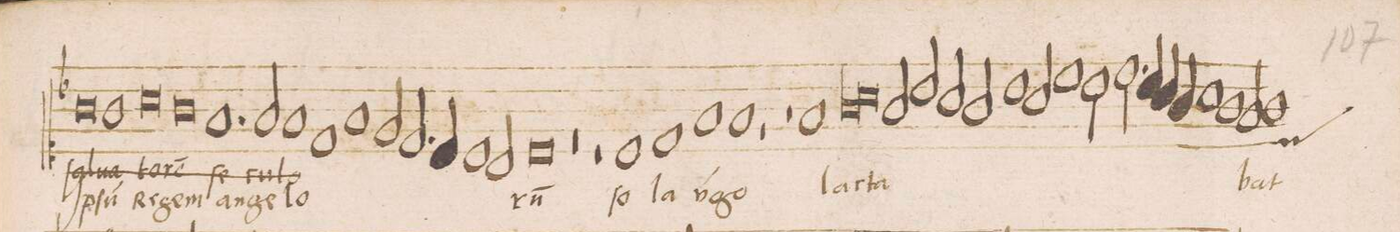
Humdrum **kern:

**kern	**text	**text
*I"DISCANTVS	*	*
*clefC1	*	*
*k[b-]	*	*
*met(C)	*	*
*M2/1	*	*
0g	[[sal-	I-
=52-	=52-	=52-
1g	-va-	-pſ(um)
0a	-to	Re-
=53-	=53-	=53-
0g	r(em)	-gem
=54-	=54-	=54-
1.f	ſe-	an-
=55-	=55-	=55-
2f/	-cu-	-ge-
1f	-lo]]	-lo-
=56-	=56-	=56-
1d	.	.
1f	.	.
=57-	=57-	=57-
2e/	.	.
2.d/	.	.
4c/	.	.
1c/	.	.
=58-	=58-	=58-
2B-/	.	.
0c	.	-r(um)
=59-	=59-	=59-
0r	.	.
=60-	=60-	=60-
1r	.	.
=61-	=61-	=61-
1c	.	ſo-
1d	.	-la
=62-	=62-	=62-
1f	.	v(ir)-
1f	.	-go
=63-	=63-	=63-
1r	.	.
1r	.	.
=64-	=64-	=64-
1f	.	la-
*lig	*	*
1g	.	-cta-
=65-	=65-	=65-
1a	.	.
*Xlig	*	*
2g/	.	.
2b-/	.	.
=66-	=66-	=66-
2a/	.	.
2g/	.	.
1b-	.	.
=67-	=67-	=67-
2a/	.	.
1cc	.	.
2b-\	.	.
=68-	=68-	=68-
2.cc\	.	.
4b-/	.	.
4a/	.	.
4g/	.	.
1a\	.	.
=69-	=69-	=69-
1g	.	.
2f/	.	.
=70-	=70-	=70-
*custos:c	*	*
1g	.	-bat
*-	*-	*-
